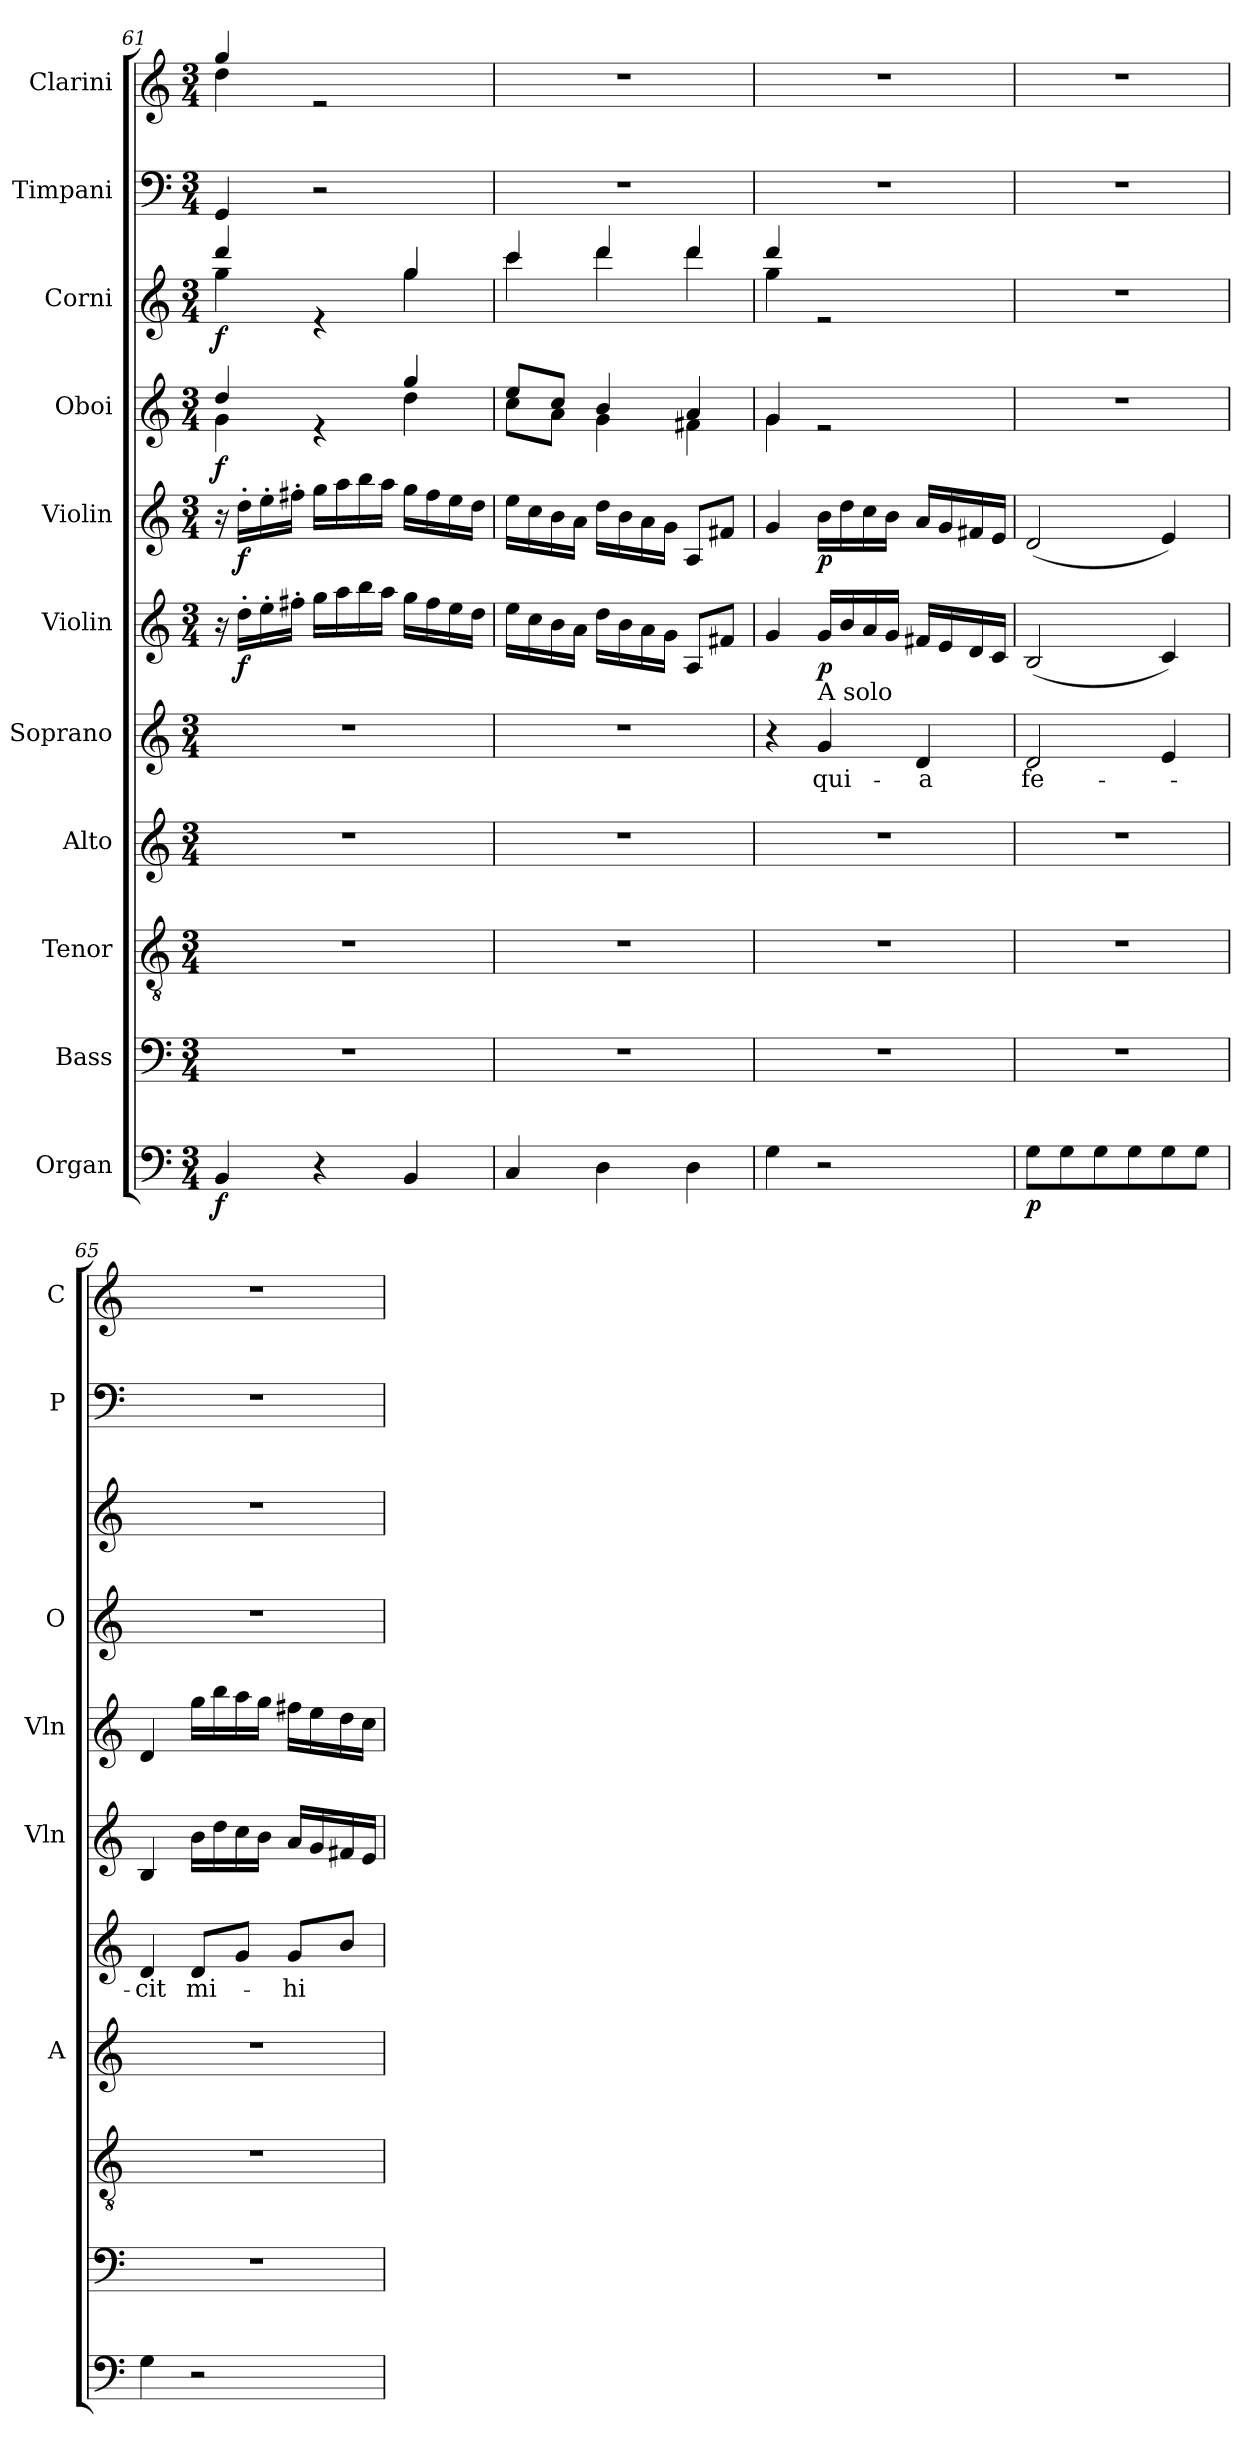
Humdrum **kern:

**kern	**dynam	**kern	**kern	**kern	**kern	**text	**kern	**dynam	**kern	**dynam	**kern	**dynam	**kern	**dynam	**kern	**kern
*part11	*part11	*part10	*part9	*part8	*part7	*part7	*part6	*part6	*part5	*part5	*part4	*part4	*part3	*part3	*part2	*part1
*staff11	*staff11	*staff10	*staff9	*staff8	*staff7	*staff7	*staff6	*staff6	*staff5	*staff5	*staff4	*staff4	*staff3	*staff3	*staff2	*staff1
*I"Organ	*	*I"Bass	*I"Tenor	*I"Alto	*I"Soprano	*	*I"Violin	*	*I"Violin	*	*I"Oboi	*	*I"Corni	*	*I"Timpani	*I"Clarini
*	*	*	*	*I'A	*	*	*I'Vln	*	*I'Vln	*	*I'O	*	*	*	*I'P	*I'C
*clefF4	*	*clefF4	*clefGv2	*clefG2	*clefG2	*	*clefG2	*	*clefG2	*	*clefG2	*	*clefG2	*	*clefF4	*clefG2
*	*	*	*	*	*	*	*	*	*	*	*	*	*ITrd7c12	*	*	*
*k[]	*	*k[]	*k[]	*k[]	*k[]	*	*k[]	*	*k[]	*	*k[]	*	*k[]	*	*k[]	*k[]
*M3/4	*	*M3/4	*M3/4	*M3/4	*M3/4	*	*M3/4	*	*M3/4	*	*M3/4	*	*M3/4	*	*M3/4	*M3/4
=61	=61	=61	=61	=61	=61	=61	=61	=61	=61	=61	=61	=61	=61	=61	=61	=61
*	*	*	*	*	*	*	*	*	*	*	*^	*	*^	*	*	*^
!	!LO:DY:b	!	!	!	!	!	!	!	!	!	!	!	!LO:DY:b	!	!	!LO:DY:b	!	!	!
4BB/	f	2.r	2.r	2.r	2.r	.	16r	.	16r	.	4dd/	4g\	f	4dd/	4g\	f	4GG/	4gg/	4dd\
!	!	!	!	!	!	!	!	!LO:DY:b	!	!LO:DY:b	!	!	!	!	!	!	!	!	!
.	.	.	.	.	.	.	16dd'\LL	f	16dd'\LL	f	.	.	.	.	.	.	.	.	.
.	.	.	.	.	.	.	16ee'\	.	16ee'\	.	.	.	.	.	.	.	.	.	.
.	.	.	.	.	.	.	16ff#X'\JJ	.	16ff#X'\JJ	.	.	.	.	.	.	.	.	.	.
4r	.	.	.	.	.	.	16gg\LL	.	16gg\LL	.	4re	4ryy	.	4re	4ryy	.	2r	2re	2ryy
.	.	.	.	.	.	.	16aa\	.	16aa\	.	.	.	.	.	.	.	.	.	.
.	.	.	.	.	.	.	16bb\	.	16bb\	.	.	.	.	.	.	.	.	.	.
.	.	.	.	.	.	.	16aa\JJ	.	16aa\JJ	.	.	.	.	.	.	.	.	.	.
4BB/	.	.	.	.	.	.	16gg\LL	.	16gg\LL	.	4gg/	4dd\	.	4g/	4g\	.	.	.	.
.	.	.	.	.	.	.	16ff#\	.	16ff#\	.	.	.	.	.	.	.	.	.	.
.	.	.	.	.	.	.	16ee\	.	16ee\	.	.	.	.	.	.	.	.	.	.
.	.	.	.	.	.	.	16dd\JJ	.	16dd\JJ	.	.	.	.	.	.	.	.	.	.
*	*	*	*	*	*	*	*	*	*	*	*	*	*	*	*	*	*	*v	*v
=62	=62	=62	=62	=62	=62	=62	=62	=62	=62	=62	=62	=62	=62	=62	=62	=62	=62	=62
4C/	.	2.r	2.r	2.r	2.r	.	16ee\LL	.	16ee\LL	.	8ee/L	8cc\L	.	4cc/	4cc\	.	2.r	2.r
.	.	.	.	.	.	.	16cc\	.	16cc\	.	.	.	.	.	.	.	.	.
.	.	.	.	.	.	.	16b\	.	16b\	.	8cc/J	8a\J	.	.	.	.	.	.
.	.	.	.	.	.	.	16a\JJ	.	16a\JJ	.	.	.	.	.	.	.	.	.
4D\	.	.	.	.	.	.	16dd\LL	.	16dd\LL	.	4b/	4g\	.	4dd/	4dd\	.	.	.
.	.	.	.	.	.	.	16b\	.	16b\	.	.	.	.	.	.	.	.	.
.	.	.	.	.	.	.	16a\	.	16a\	.	.	.	.	.	.	.	.	.
.	.	.	.	.	.	.	16g\JJ	.	16g\JJ	.	.	.	.	.	.	.	.	.
4D\	.	.	.	.	.	.	8A/L	.	8A/L	.	4a/	4f#X\	.	4dd/	4dd\	.	.	.
.	.	.	.	.	.	.	8f#X/J	.	8f#X/J	.	.	.	.	.	.	.	.	.
=63	=63	=63	=63	=63	=63	=63	=63	=63	=63	=63	=63	=63	=63	=63	=63	=63	=63	=63
4G\	.	2.r	2.r	2.r	4r	.	4g/	.	4g/	.	4g/	4g\	.	4dd/	4g\	.	2.r	2.r
!	!	!	!	!	!LO:TX:a:t=A solo	!	!	!	!	!	!	!	!	!	!	!	!	!
!	!	!	!	!	!	!LO:LY:b	!	!LO:DY:b	!	!LO:DY:b	!	!	!	!	!	!	!	!
2r	.	.	.	.	4g/	qui-	16g/LL	p	16b\LL	p	2re	2ryy	.	2re	2ryy	.	.	.
.	.	.	.	.	.	.	16b/	.	16dd\	.	.	.	.	.	.	.	.	.
.	.	.	.	.	.	.	16a/	.	16cc\	.	.	.	.	.	.	.	.	.
.	.	.	.	.	.	.	16g/JJ	.	16b\JJ	.	.	.	.	.	.	.	.	.
!	!	!	!	!	!	!LO:LY:b	!	!	!	!	!	!	!	!	!	!	!	!
.	.	.	.	.	4d/	-a	16f#X/LL	.	16a/LL	.	.	.	.	.	.	.	.	.
.	.	.	.	.	.	.	16e/	.	16g/	.	.	.	.	.	.	.	.	.
.	.	.	.	.	.	.	16d/	.	16f#X/	.	.	.	.	.	.	.	.	.
.	.	.	.	.	.	.	16c/JJ	.	16e/JJ	.	.	.	.	.	.	.	.	.
*	*	*	*	*	*	*	*	*	*	*	*v	*v	*	*	*	*	*	*
*	*	*	*	*	*	*	*	*	*	*	*	*	*v	*v	*	*	*
=64	=64	=64	=64	=64	=64	=64	=64	=64	=64	=64	=64	=64	=64	=64	=64	=64
!	!LO:DY:b	!	!	!	!	!LO:LY:b	!	!	!	!	!	!	!	!	!	!
8G\L	p	2.r	2.r	2.r	2d/	fe-	(2B/	.	(2d/	.	2.r	.	2.r	.	2.r	2.r
8G\	.	.	.	.	.	.	.	.	.	.	.	.	.	.	.	.
8G\	.	.	.	.	.	.	.	.	.	.	.	.	.	.	.	.
8G\	.	.	.	.	.	.	.	.	.	.	.	.	.	.	.	.
8G\	.	.	.	.	4e/	.	4c/)	.	4e/)	.	.	.	.	.	.	.
8G\J	.	.	.	.	.	.	.	.	.	.	.	.	.	.	.	.
!!LO:LB:g=z
=65	=65	=65	=65	=65	=65	=65	=65	=65	=65	=65	=65	=65	=65	=65	=65	=65
!	!	!	!	!	!	!LO:LY:b	!	!	!	!	!	!	!	!	!	!
4G\	.	2.r	2.r	2.r	4d/	-cit	4B/	.	4d/	.	2.r	.	2.r	.	2.r	2.r
!	!	!	!	!	!	!LO:LY:b	!	!	!	!	!	!	!	!	!	!
2r	.	.	.	.	8d/L	mi-	16b\LL	.	16gg\LL	.	.	.	.	.	.	.
.	.	.	.	.	.	.	16dd\	.	16bb\	.	.	.	.	.	.	.
.	.	.	.	.	8g/J	.	16cc\	.	16aa\	.	.	.	.	.	.	.
.	.	.	.	.	.	.	16b\JJ	.	16gg\JJ	.	.	.	.	.	.	.
!	!	!	!	!	!	!LO:LY:b	!	!	!	!	!	!	!	!	!	!
.	.	.	.	.	8g/L	-hi	16a/LL	.	16ff#X\LL	.	.	.	.	.	.	.
.	.	.	.	.	.	.	16g/	.	16ee\	.	.	.	.	.	.	.
.	.	.	.	.	8b/J	.	16f#X/	.	16dd\	.	.	.	.	.	.	.
.	.	.	.	.	.	.	16e/JJ	.	16cc\JJ	.	.	.	.	.	.	.
=	=	=	=	=	=	=	=	=	=	=	=	=	=	=	=	=
*-	*-	*-	*-	*-	*-	*-	*-	*-	*-	*-	*-	*-	*-	*-	*-	*-
